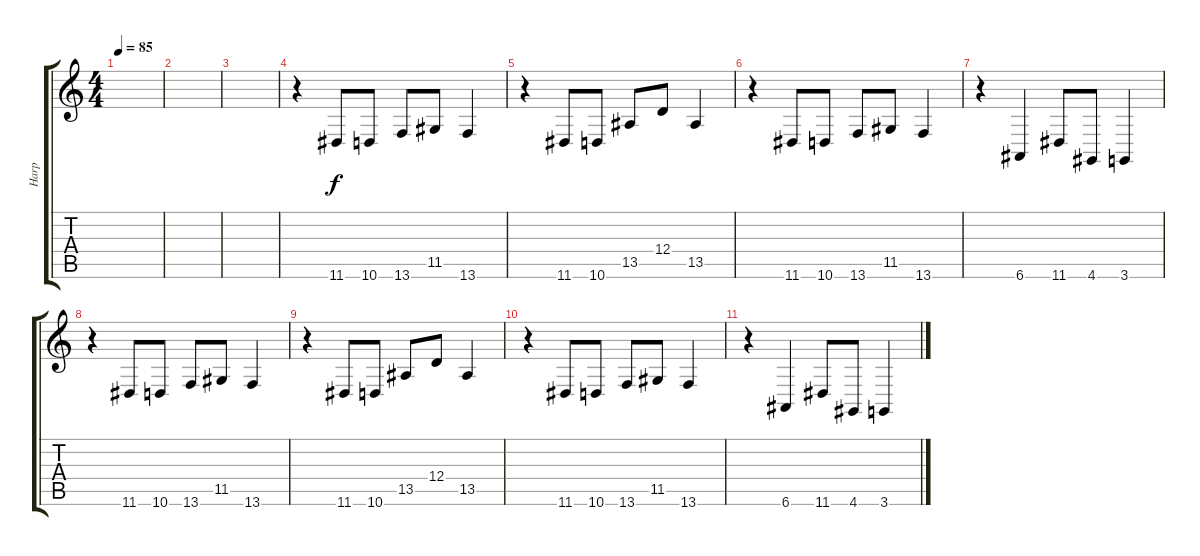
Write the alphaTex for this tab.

\track ("Harp" "Harp") {instrument synthbrass2}
\staff {score tabs}
\tuning (E4 B3 G3 D3 A2 E2) {hide}
\ts (4 4)
\tempo 85
\clef g2
\ks c
|
|
|
r.4 11.6.8 10.6.8 13.6.8 11.5.8 13.6.4 |
r.4 11.6.8 10.6.8 13.5.8 12.4.8 13.5.4 |
r.4 11.6.8 10.6.8 13.6.8 11.5.8 13.6.4 |
r.4 6.6.4 11.6.8 4.6.8 3.6.4 |
r.4 11.6.8 10.6.8 13.6.8 11.5.8 13.6.4 |
r.4 11.6.8 10.6.8 13.5.8 12.4.8 13.5.4 |
r.4 11.6.8 10.6.8 13.6.8 11.5.8 13.6.4 |
r.4 6.6.4 11.6.8 4.6.8 3.6.4
